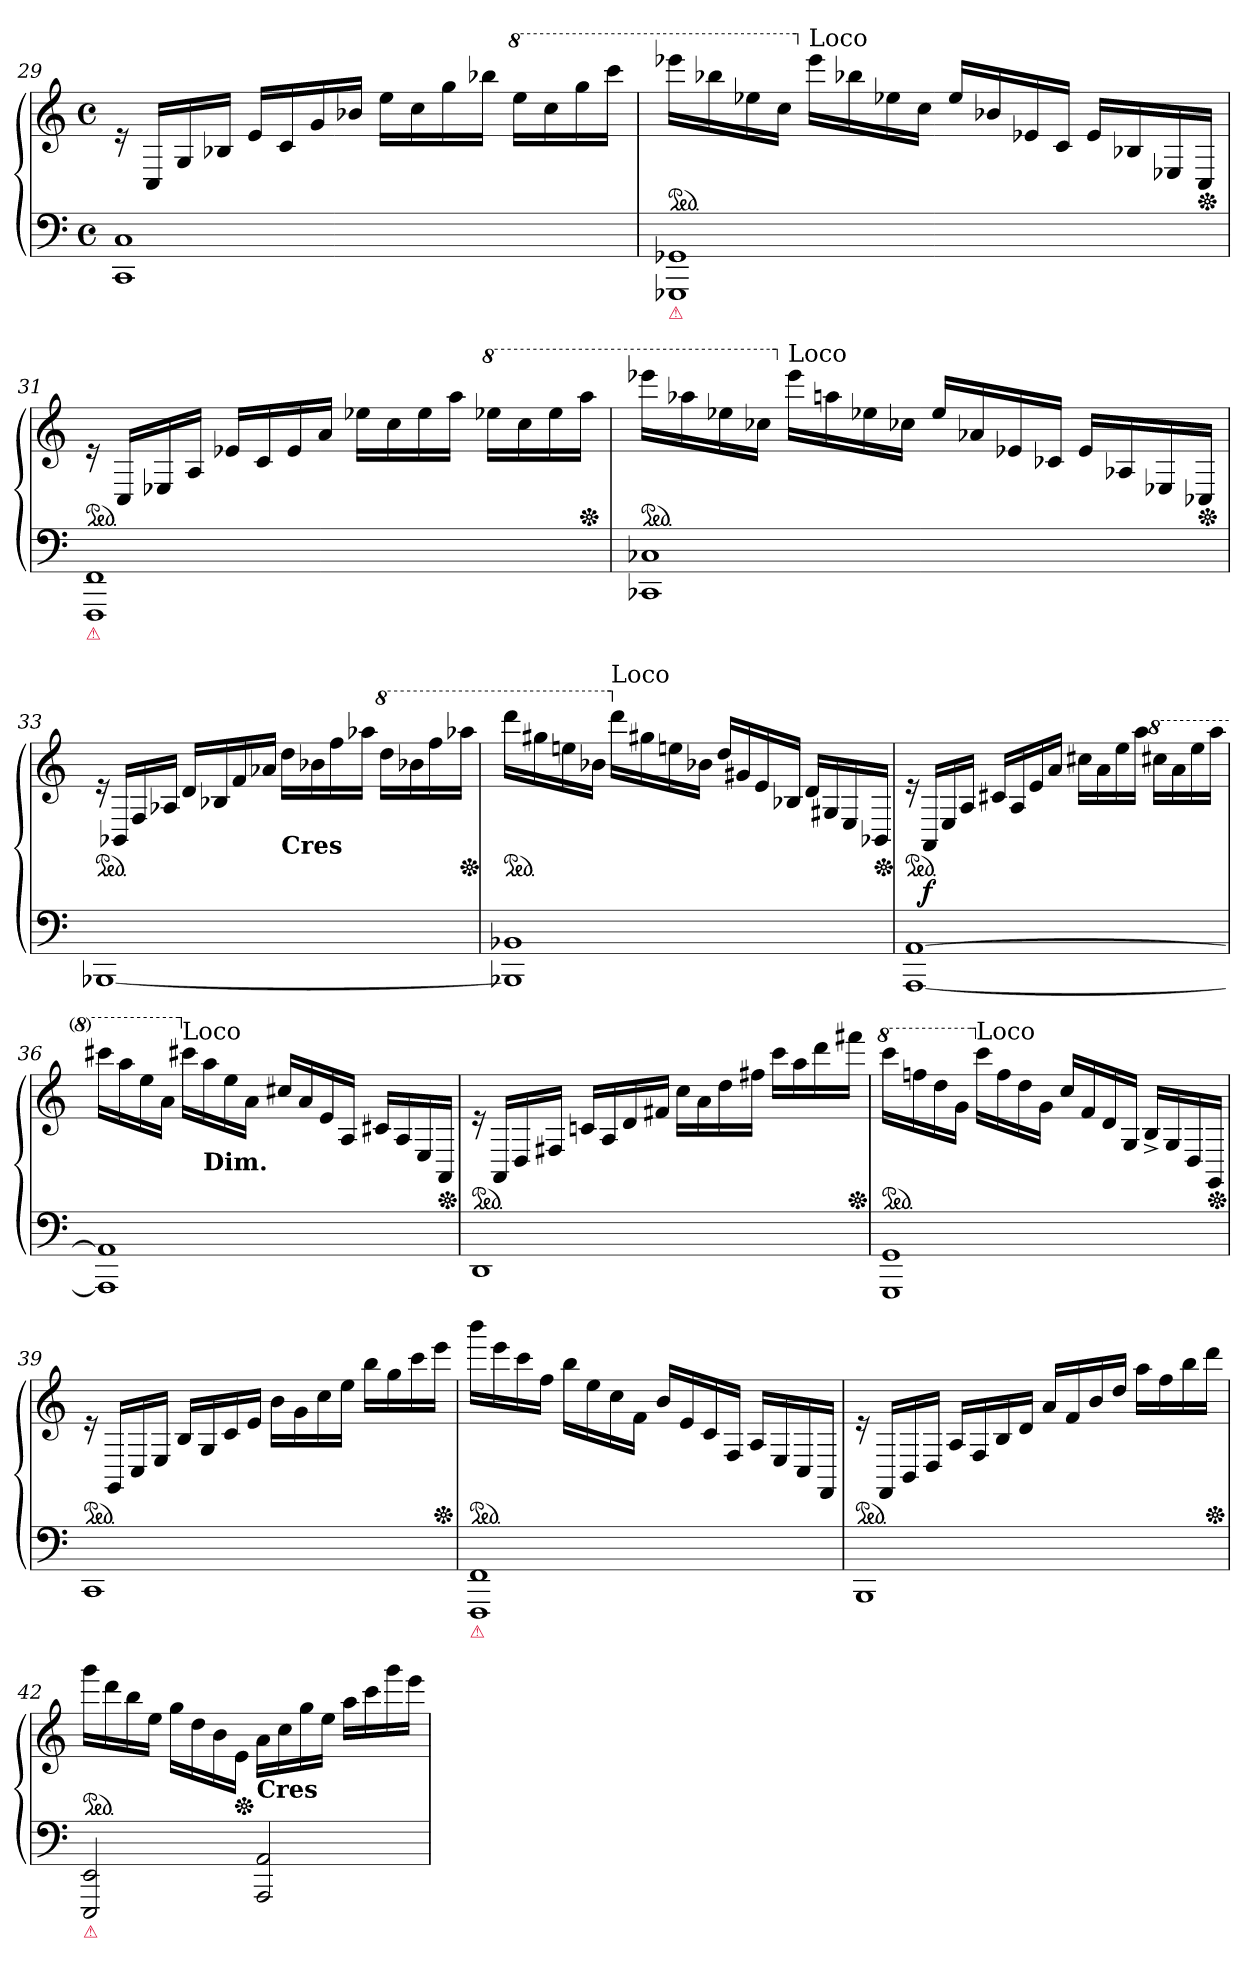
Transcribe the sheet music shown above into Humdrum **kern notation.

**kern	**kern	**dynam
*part1	*part1	*part1
*staff2	*staff1	*staff1/2
*clefF4	*clefG2	*
*k[]	*k[]	*
*C:	*C:	*
*M4/4	*M4/4	*
*met(c)	*met(c)	*
=29	=29	=29
1CC 1C	16re	.
.	16C/LL	.
.	16G/	.
.	16B-XJJ	.
.	16eLL	.
.	16c	.
.	16g	.
.	16b-XJJ	.
.	16eeLL	.
.	16cc	.
.	16gg	.
.	16bb-XJJ	.
*	*8va	*
.	16eeeLL	.
.	16ccc	.
.	16ggg	.
.	16ccccJJ	.
=30	=30	=30
!LO:TX:b:color=crimson:t=⚠	!	!
*	*ped	*
1GGG-X 1GG-X	16eeee-XLL	.
.	16bbb-X	.
.	16eee-X	.
.	16cccJJ	.
*	*X8va	*
!	!LO:TX:a:t=Loco	!
.	16eee-LL	.
.	16bb-X	.
.	16ee-X	.
.	16ccJJ	.
.	16ee-LL	.
.	16b-X	.
.	16e-X	.
.	16cJJ	.
.	16e-LL	.
.	16B-X	.
.	16E-X	.
!	!LO:TX:a:color=crimson:t=⚠	!
*	*Xped	*
.	16C/JJ	.
=31	=31	=31
!LO:TX:b:color=crimson:t=⚠	!	!
*	*ped	*
1FFF 1FF	16re	.
.	16C/LL	.
.	16E-X	.
.	16A/JJ	.
.	16e-XLL	.
.	16c	.
.	16e-	.
.	16aJJ	.
.	16ee-XLL	.
.	16cc	.
.	16ee-	.
.	16aaJJ	.
*	*8va	*
.	16eee-XLL	.
.	16ccc	.
.	16eee-	.
*	*Xped	*
.	16aaaJJ	.
=32	=32	=32
*	*ped	*
1CC-X 1C-X	16eeee-XLL	.
.	16aaa-X	.
.	16eee-X	.
.	16ccc-XJJ	.
*	*X8va	*
!	!LO:TX:a:t=Loco	!
.	16eee-LL	.
.	16aa	.
.	16ee-X	.
.	16cc-XJJ	.
.	16ee-LL	.
.	16a-X	.
.	16e-X	.
.	16c-XJJ	.
.	16e-LL	.
.	16A-X	.
.	16E-X	.
!	!LO:TX:a:color=crimson:t=⚠	!
*	*Xped	*
.	16C-XJJ	.
=33	=33	=33
*	*ped	*
[1BBB-X	16re	.
.	16BB-XLL	.
.	16F/	.
.	16A-XJJ	.
.	16dLL	.
.	16B-X	.
.	16f	.
.	16a-XJJ	.
!	!LO:TX:c:B:t=Cres	!
.	16ddLL	.
.	16b-X	.
.	16ff	.
.	16aa-XJJ	.
*	*8va	*
.	16dddLL	.
.	16bb-X	.
.	16fff	.
*	*Xped	*
.	16aaa-XJJ	.
=34	=34	=34
*	*ped	*
1BBB-X] 1BB-X	16ddddLL	.
.	16ggg#X	.
.	16eeen	.
.	16bb-XJJ	.
*	*X8va	*
!	!LO:TX:a:t=Loco	!
.	16dddLL	.
.	16gg#X	.
.	16een	.
.	16b-XJJ	.
.	16ddLL	.
.	16g#X	.
.	16e	.
.	16B-XJJ	.
.	16dLL	.
.	16G#X	.
.	16E/	.
*	*Xped	*
.	16BB-XJJ	.
=35	=35	=35
*	*ped	*
[1AAA [1AA	16re	.
.	16AA/LL	f
.	16E/	.
.	16A/JJ	.
.	16c#XLL	.
.	16A	.
.	16e	.
.	16aJJ	.
.	16cc#XLL	.
.	16a	.
.	16ee	.
.	16aaJJ	.
*	*8va	*
.	16ccc#XLL	.
.	16aa	.
.	16eee	.
.	16aaaJJ	.
=36	=36	=36
1AAA] 1AA]	16cccc#XLL	.
.	16aaa	.
.	16eee	.
.	16aaJJ	.
*	*X8va	*
!	!LO:TX:a:t=Loco	!
.	16ccc#XLL	.
!	!LO:TX:c:B:t=Dim.	!
.	16aa	.
.	16ee	.
.	16aJJ	.
.	16cc#XLL	.
.	16a	.
.	16e	.
.	16AJJ	.
.	16c#XLL	.
.	16A/	.
.	16E/	.
*	*Xped	*
.	16AA/JJ	.
=37	=37	=37
*	*ped	*
1DD	16re	.
.	16AA/LL	.
.	16D/	.
.	16F#XJJ	.
.	16cnLL	.
.	16A	.
.	16d	.
.	16f#XJJ	.
.	16ccLL	.
.	16a	.
.	16dd	.
.	16ff#XJJ	.
.	16cccLL	.
.	16aa	.
.	16ddd	.
*	*Xped	*
.	16fff#XJJ	.
=38	=38	=38
*	*8va	*
*	*ped	*
1GGG 1GG	16ccccLL	.
.	16fffn	.
.	16ddd	.
.	16ggJJ	.
*	*X8va	*
!	!LO:TX:a:t=Loco	!
.	16cccLL	.
.	16ff	.
.	16dd	.
.	16gJJ	.
.	16ccLL	.
.	16f	.
.	16d	.
.	16G/JJ	.
.	16B^>/LL	.
.	16G/	.
.	16D/	.
*	*Xped	*
.	16GG/JJ	.
=39	=39	=39
*	*ped	*
1CC	16re	.
.	16GG/LL	.
.	16C/	.
.	16E/JJ	.
.	16B/LL	.
.	16G/	.
.	16c	.
.	16eJJ	.
.	16bLL	.
.	16g	.
.	16cc	.
.	16eeJJ	.
.	16bbLL	.
.	16gg	.
.	16ccc	.
*	*Xped	*
.	16eeeJJ	.
=40	=40	=40
!LO:TX:b:color=crimson:t=⚠	!	!
*	*ped	*
1FFF 1FF	16bbbLL	.
.	16eee	.
.	16ccc	.
.	16ffJJ	.
.	16bbLL	.
.	16ee	.
.	16cc	.
.	16fJJ	.
.	16bLL	.
.	16e	.
.	16c	.
.	16F/JJ	.
.	16A/LL	.
.	16E/	.
.	16C/	.
.	16FF/JJ	.
=41	=41	=41
*	*ped	*
1BBB	16re	.
.	16FF/LL	.
.	16BB/	.
.	16D/JJ	.
.	16A/LL	.
.	16F/	.
.	16B/	.
.	16dJJ	.
.	16aLL	.
.	16f	.
.	16b	.
.	16ddJJ	.
.	16aaLL	.
.	16ff	.
.	16bb	.
*	*Xped	*
.	16dddJJ	.
=42	=42	=42
!LO:TX:b:color=crimson:t=⚠	!	!
*	*ped	*
2EEE 2EE	16gggLL	.
.	16ddd	.
.	16bb	.
.	16eeJJ	.
.	16ggLL	.
.	16dd	.
.	16b	.
*	*Xped	*
.	16eJJ	.
!	!LO:TX:c:B:t=Cres	!
2AAA 2AA	16aLL	.
.	16cc	.
.	16gg	.
.	16eeJJ	.
.	16aaLL	.
.	16ccc	.
.	16ggg	.
.	16eeeJJ	.
=	=	=
*-	*-	*-
